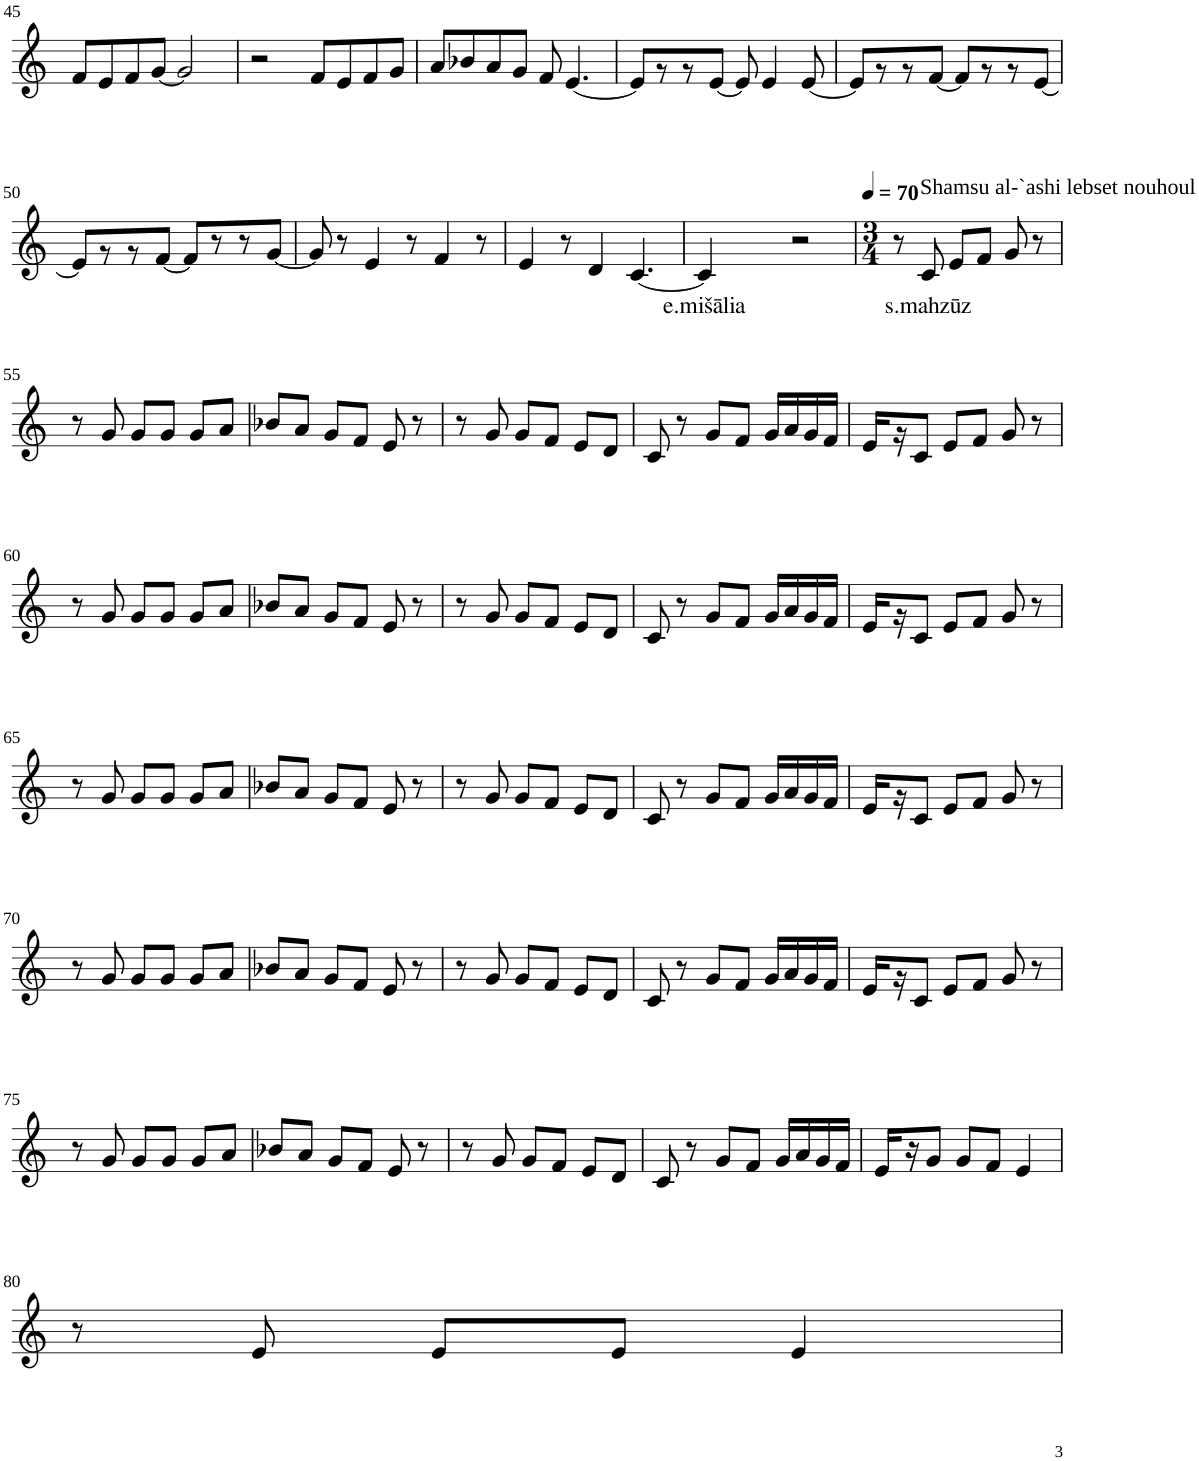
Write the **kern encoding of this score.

**kern	**text
*part1	*part1
*staff1	*staff1
*I"Violin	*
!!LO:PB:g=z
*clefG2	*
*k[]	*
*M4/4	*
=45	=45
8f/L	.
8e/	.
8f/	.
[8g/J	.
2g/]	.
=46	=46
2r	.
8f/L	.
8e/	.
8f/	.
8g/J	.
=47	=47
8a/L	.
8b-X/	.
8a/	.
8g/J	.
8f/	.
[4.e/	.
=48	=48
8e/L]	.
8r	.
8r	.
[8e/J	.
8e/]	.
4e/	.
[8e/	.
=49	=49
8e/L]	.
8r	.
8r	.
[8f/J	.
8f/L]	.
8r	.
8r	.
[8e/J	.
!!LO:LB:g=z
=50	=50
8e/L]	.
8r	.
8r	.
[8f/J	.
8f/L]	.
8r	.
8r	.
[8g/J	.
=51	=51
8g/]	.
8r	.
4e/	.
8r	.
4f/	.
8r	.
=52	=52
4e/	.
8r	.
4d/	.
[4.c/	.
=53	=53
!	!LO:LY:b
4c/]	e.mišālia
4.ryy	.
4.r	.
=54	=54
*M3/4	*
*MM70	*
8r	.
!LO:TX:a:t=Shamsu al-`ashi lebset nouhoul	!
8r	.
!	!LO:LY:b
8c/	s.mahzūz
8e/L	.
8f/J	.
8g/	.
8r	.
!!LO:LB:g=z
=55	=55
8r	.
8g/	.
8g/L	.
8g/J	.
8g/L	.
8a/J	.
=56	=56
8b-X/L	.
8a/J	.
8g/L	.
8f/J	.
8e/	.
8r	.
=57	=57
8r	.
8g/	.
8g/L	.
8f/J	.
8e/L	.
8d/J	.
=58	=58
8c/	.
8r	.
8g/L	.
8f/J	.
16g/LL	.
16a/	.
16g/	.
16f/JJ	.
=59	=59
16e/LL	.
16r	.
8c/J	.
8e/L	.
8f/J	.
8g/	.
8r	.
!!LO:LB:g=z
=60	=60
8r	.
8g/	.
8g/L	.
8g/J	.
8g/L	.
8a/J	.
=61	=61
8b-X/L	.
8a/J	.
8g/L	.
8f/J	.
8e/	.
8r	.
=62	=62
8r	.
8g/	.
8g/L	.
8f/J	.
8e/L	.
8d/J	.
=63	=63
8c/	.
8r	.
8g/L	.
8f/J	.
16g/LL	.
16a/	.
16g/	.
16f/JJ	.
=64	=64
16e/LL	.
16r	.
8c/J	.
8e/L	.
8f/J	.
8g/	.
8r	.
!!LO:LB:g=z
=65	=65
8r	.
8g/	.
8g/L	.
8g/J	.
8g/L	.
8a/J	.
=66	=66
8b-X/L	.
8a/J	.
8g/L	.
8f/J	.
8e/	.
8r	.
=67	=67
8r	.
8g/	.
8g/L	.
8f/J	.
8e/L	.
8d/J	.
=68	=68
8c/	.
8r	.
8g/L	.
8f/J	.
16g/LL	.
16a/	.
16g/	.
16f/JJ	.
=69	=69
16e/LL	.
16r	.
8c/J	.
8e/L	.
8f/J	.
8g/	.
8r	.
!!LO:LB:g=z
=70	=70
8r	.
8g/	.
8g/L	.
8g/J	.
8g/L	.
8a/J	.
=71	=71
8b-X/L	.
8a/J	.
8g/L	.
8f/J	.
8e/	.
8r	.
=72	=72
8r	.
8g/	.
8g/L	.
8f/J	.
8e/L	.
8d/J	.
=73	=73
8c/	.
8r	.
8g/L	.
8f/J	.
16g/LL	.
16a/	.
16g/	.
16f/JJ	.
=74	=74
16e/LL	.
16r	.
8c/J	.
8e/L	.
8f/J	.
8g/	.
8r	.
!!LO:LB:g=z
=75	=75
8r	.
8g/	.
8g/L	.
8g/J	.
8g/L	.
8a/J	.
=76	=76
8b-X/L	.
8a/J	.
8g/L	.
8f/J	.
8e/	.
8r	.
=77	=77
8r	.
8g/	.
8g/L	.
8f/J	.
8e/L	.
8d/J	.
=78	=78
8c/	.
8r	.
8g/L	.
8f/J	.
16g/LL	.
16a/	.
16g/	.
16f/JJ	.
=79	=79
16e/LL	.
16r	.
8g/J	.
8g/L	.
8f/J	.
4e/	.
!!LO:LB:g=z
=80	=80
8r	.
8e/	.
8e/L	.
8e/J	.
4e/	.
=	=
*-	*-
